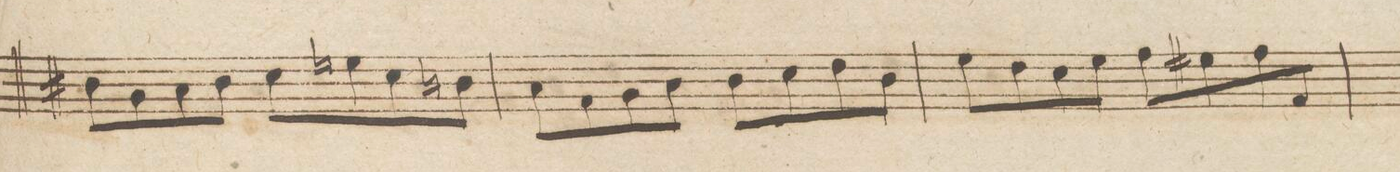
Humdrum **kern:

**kern	**dynam
*I"Viole.	*
*clefC3	*
*k[]	*
*met(c|)	*
*M2/2	*
8c#XL\	.
8A/	.
8B/	.
8c#\J	.
8d\L	.
8fn\	.
8d\	.
8cn\J	.
=206	=206
8BL\	.
8G/	.
8A/	.
8B/J	.
8c\L	.
8d\	.
8e\	.
8c\J	.
=207	=207
8f\L	.
8e\	.
8d\	.
8f\J	.
8gL\	.
8f#X\	.
8g\	.
8GJ/	.
=208	=208
*-	*-
